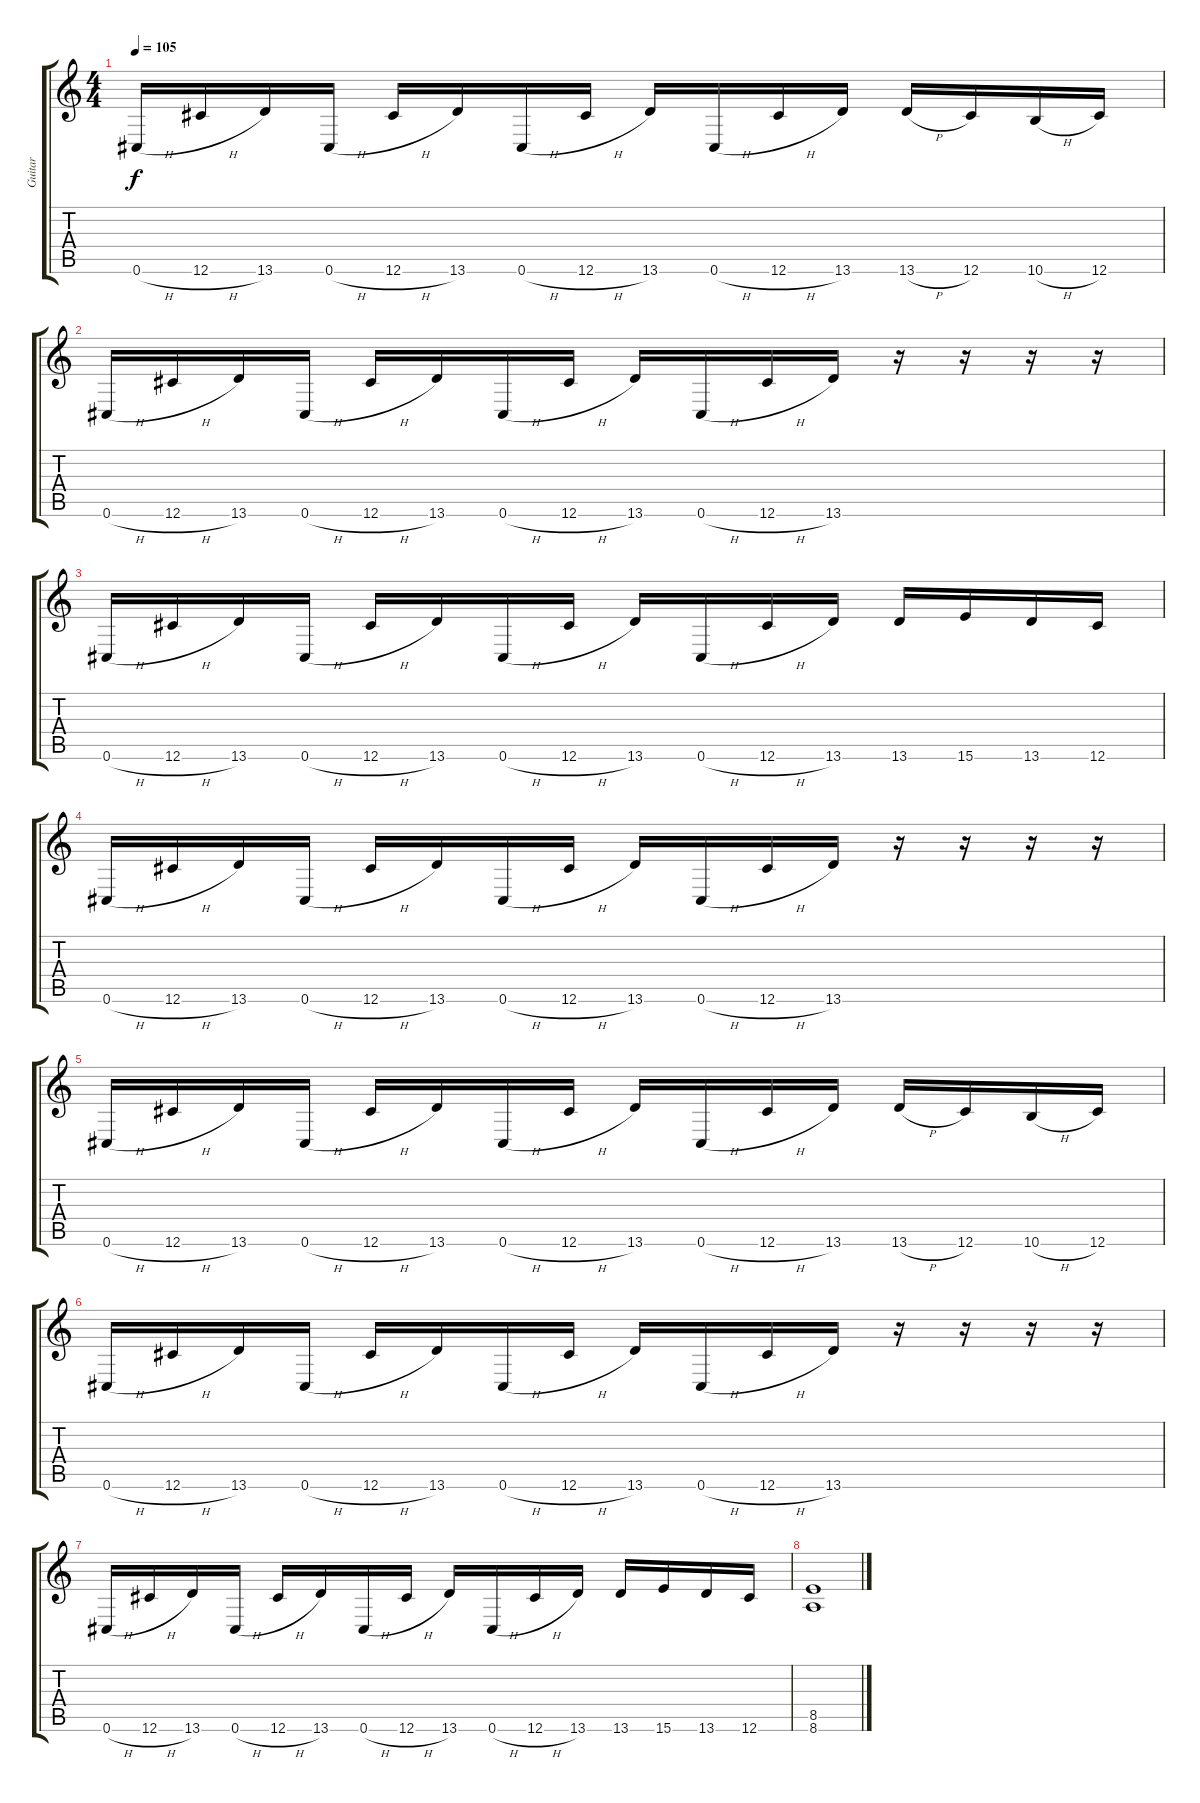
\track ("Guitar" "Guitar") {instrument distortionguitar}
\staff {score tabs}
\tuning (Eb4 Bb3 Gb3 Db3 Ab2 Db2) {hide}
\ts (4 4)
\tempo 105
\clef g2
\ks c
0.6{h}.16{dy f} 12.6{h}.16 13.6.16 0.6{h}.16 12.6{h}.16 13.6.16 0.6{h}.16 12.6{h}.16 13.6.16 0.6{h}.16 12.6{h}.16 13.6.16 13.6{h}.16 12.6.16 10.6{h}.16 12.6.16 |
0.6{h}.16 12.6{h}.16 13.6.16 0.6{h}.16 12.6{h}.16 13.6.16 0.6{h}.16 12.6{h}.16 13.6.16 0.6{h}.16 12.6{h}.16 13.6.16 r.16 r.16 r.16 r.16 |
0.6{h}.16 12.6{h}.16 13.6.16 0.6{h}.16 12.6{h}.16 13.6.16 0.6{h}.16 12.6{h}.16 13.6.16 0.6{h}.16 12.6{h}.16 13.6.16 13.6.16 15.6.16 13.6.16 12.6.16 |
0.6{h}.16 12.6{h}.16 13.6.16 0.6{h}.16 12.6{h}.16 13.6.16 0.6{h}.16 12.6{h}.16 13.6.16 0.6{h}.16 12.6{h}.16 13.6.16 r.16 r.16 r.16 r.16 |
0.6{h}.16 12.6{h}.16 13.6.16 0.6{h}.16 12.6{h}.16 13.6.16 0.6{h}.16 12.6{h}.16 13.6.16 0.6{h}.16 12.6{h}.16 13.6.16 13.6{h}.16 12.6.16 10.6{h}.16 12.6.16 |
0.6{h}.16 12.6{h}.16 13.6.16 0.6{h}.16 12.6{h}.16 13.6.16 0.6{h}.16 12.6{h}.16 13.6.16 0.6{h}.16 12.6{h}.16 13.6.16 r.16 r.16 r.16 r.16 |
0.6{h}.16 12.6{h}.16 13.6.16 0.6{h}.16 12.6{h}.16 13.6.16 0.6{h}.16 12.6{h}.16 13.6.16 0.6{h}.16 12.6{h}.16 13.6.16 13.6.16 15.6.16 13.6.16 12.6.16 |
(8.5 8.6).1
